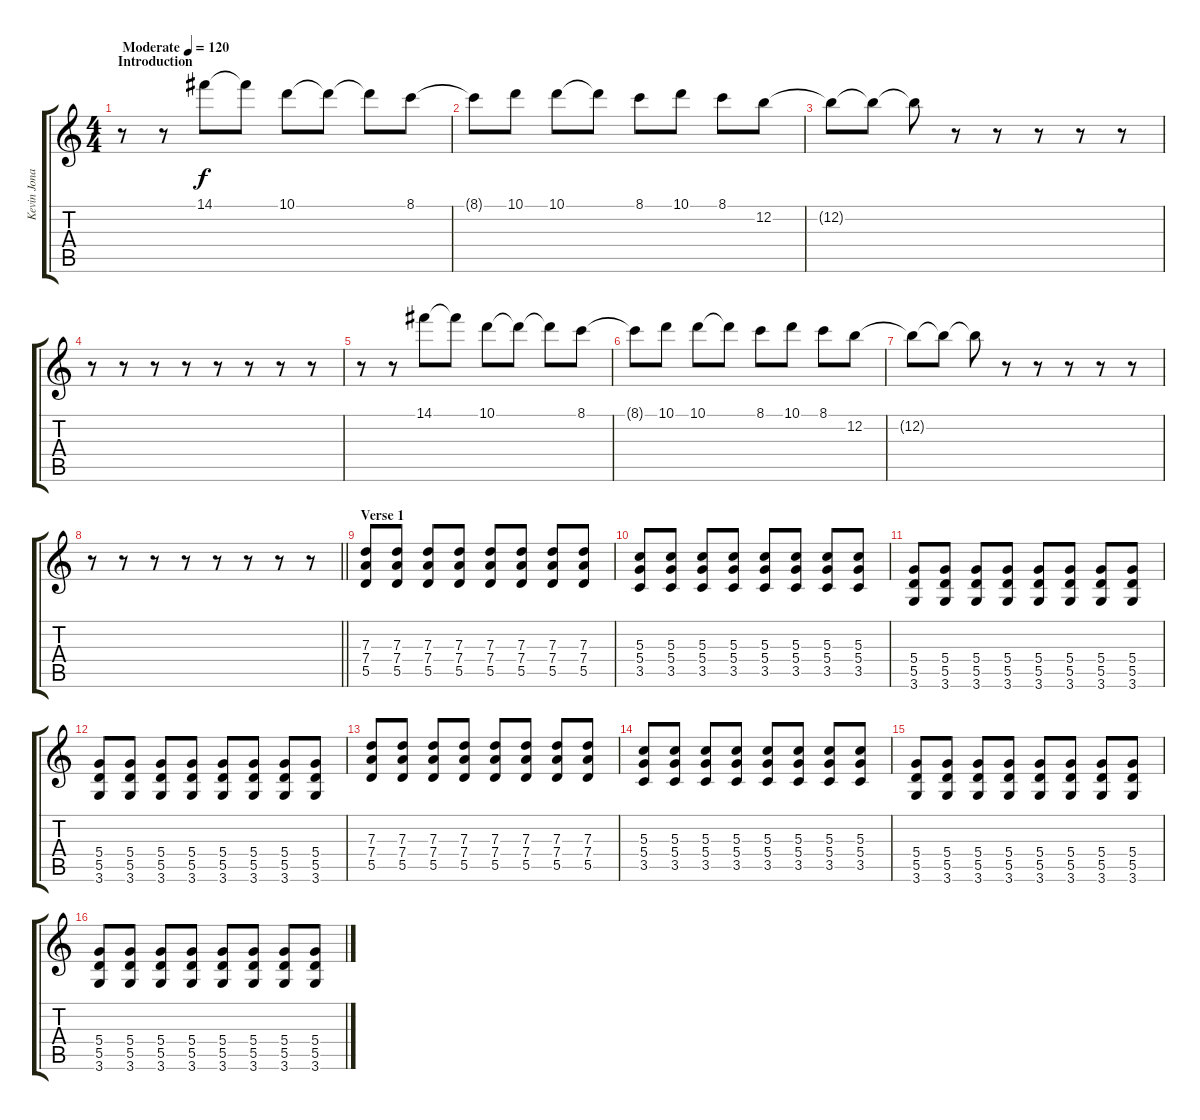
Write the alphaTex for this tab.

\track ("Kevin Jonas" "Kevin Jona") {instrument distortionguitar}
\staff {score tabs}
\tuning (E4 B3 G3 D3 A2 E2) {hide}
\ts (4 4)
\section ("" "Introduction")
\tempo (120 "Moderate")
\clef g2
\ks c
r.8{dy f instrument distortionguitar} r.8 14.1.8 14.1{t}.8 10.1.8 10.1{t}.8 10.1{t}.8 8.1.8 |
8.1{t}.8 10.1.8 10.1.8 10.1{t}.8 8.1.8 10.1.8 8.1.8 12.2.8 |
12.2{t}.8 12.2{t}.8 12.2{t}.8 r.8 r.8 r.8 r.8 r.8 |
r.8 r.8 r.8 r.8 r.8 r.8 r.8 r.8 |
r.8 r.8 14.1.8 14.1{t}.8 10.1.8 10.1{t}.8 10.1{t}.8 8.1.8 |
8.1{t}.8 10.1.8 10.1.8 10.1{t}.8 8.1.8 10.1.8 8.1.8 12.2.8 |
12.2{t}.8 12.2{t}.8 12.2{t}.8 r.8 r.8 r.8 r.8 r.8 |
\barLineRight lightlight
r.8 r.8 r.8 r.8 r.8 r.8 r.8 r.8 |
\section ("" "Verse 1")
(7.3 7.4 5.5).8 (7.3 7.4 5.5).8 (7.3 7.4 5.5).8 (7.3 7.4 5.5).8 (7.3 7.4 5.5).8 (7.3 7.4 5.5).8 (7.3 7.4 5.5).8 (7.3 7.4 5.5).8 |
(5.3 5.4 3.5).8 (5.3 5.4 3.5).8 (5.3 5.4 3.5).8 (5.3 5.4 3.5).8 (5.3 5.4 3.5).8 (5.3 5.4 3.5).8 (5.3 5.4 3.5).8 (5.3 5.4 3.5).8 |
(5.4 5.5 3.6).8 (5.4 5.5 3.6).8 (5.4 5.5 3.6).8 (5.4 5.5 3.6).8 (5.4 5.5 3.6).8 (5.4 5.5 3.6).8 (5.4 5.5 3.6).8 (5.4 5.5 3.6).8 |
(5.4 5.5 3.6).8 (5.4 5.5 3.6).8 (5.4 5.5 3.6).8 (5.4 5.5 3.6).8 (5.4 5.5 3.6).8 (5.4 5.5 3.6).8 (5.4 5.5 3.6).8 (5.4 5.5 3.6).8 |
(7.3 7.4 5.5).8 (7.3 7.4 5.5).8 (7.3 7.4 5.5).8 (7.3 7.4 5.5).8 (7.3 7.4 5.5).8 (7.3 7.4 5.5).8 (7.3 7.4 5.5).8 (7.3 7.4 5.5).8 |
(5.3 5.4 3.5).8 (5.3 5.4 3.5).8 (5.3 5.4 3.5).8 (5.3 5.4 3.5).8 (5.3 5.4 3.5).8 (5.3 5.4 3.5).8 (5.3 5.4 3.5).8 (5.3 5.4 3.5).8 |
(5.4 5.5 3.6).8 (5.4 5.5 3.6).8 (5.4 5.5 3.6).8 (5.4 5.5 3.6).8 (5.4 5.5 3.6).8 (5.4 5.5 3.6).8 (5.4 5.5 3.6).8 (5.4 5.5 3.6).8 |
(5.4 5.5 3.6).8 (5.4 5.5 3.6).8 (5.4 5.5 3.6).8 (5.4 5.5 3.6).8 (5.4 5.5 3.6).8 (5.4 5.5 3.6).8 (5.4 5.5 3.6).8 (5.4 5.5 3.6).8
